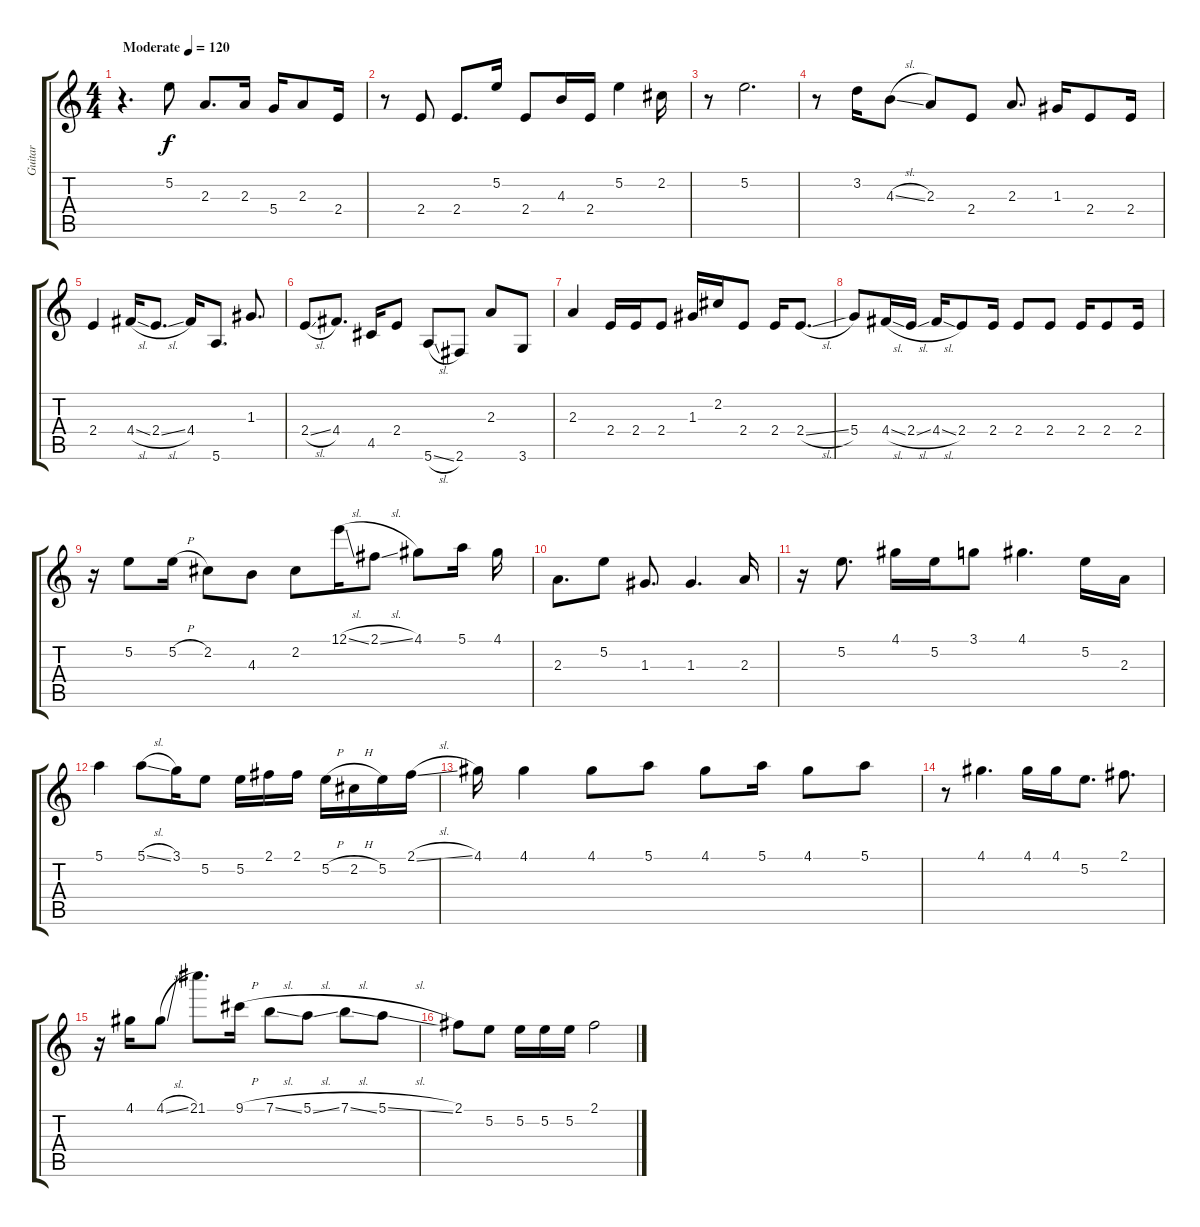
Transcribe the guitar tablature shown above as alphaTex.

\track ("Guitar" "Guitar") {instrument acousticguitarsteel}
\staff {score tabs}
\tuning (E4 B3 G3 D3 A2 E2) {hide}
\ts (4 4)
\tempo (120 "Moderate")
\clef g2
\ks c
r.4{d dy f instrument acousticguitarsteel} 5.2.8 2.3.8{d} 2.3.16 5.4.16 2.3.8 2.4.16 |
r.8 2.4.8 2.4.8{d} 5.2.16 2.4.8 4.3.16 2.4.16 5.2.4 2.2.16 |
r.8 5.2.2{d} |
r.8 3.2.16 4.3{sl}.8 2.3.8 2.4.8 2.3.8{d} 1.3.16 2.4.8 2.4.16 |
2.4.4 4.4{sl}.16 2.4{sl}.8{d} 4.4.16 5.6.8{d} 1.3.8{d} |
2.4{sl}.8 4.4.8{d} 4.5.16 2.4.8 5.6{sl}.8 2.6.8 2.3.8 3.6.8 |
2.3.4 2.4.16 2.4.16 2.4.8 1.3.16 2.2.16 2.4.8 2.4.16 2.4{sl}.8{d} |
5.4.8 4.4{sl}.16 2.4{sl}.16 4.4{sl}.16 2.4.8 2.4.16 2.4.8 2.4.8 2.4.16 2.4.8 2.4.16 |
r.16 5.2.8 5.2{h}.16 2.2.8 4.3.8 2.2.8 12.1{sl}.16 2.1{sl}.8 4.1.8 5.1.16 4.1.16 |
2.3.8{d} 5.2.8 1.3.8{d} 1.3.4{d} 2.3.16 |
r.16 5.2.8{d} 4.1.16 5.2.16 3.1.8 4.1.4{d} 5.2.16 2.3.16 |
5.1.4 5.1{sl}.8 3.1.16 5.2.8 5.2.16 2.1.16 2.1.16 5.2{h}.16 2.2{h}.16 5.2.16 2.1{sl}.16 |
4.1.16 4.1.4 4.1.8 5.1.8 4.1.8 5.1.16 4.1.8 5.1.8 |
r.8 4.1.4{d} 4.1.16 4.1.16 5.2.8{d} 2.1.8{d} |
r.16 4.1.16 4.1{sl}.8 21.1.8{d} 9.1{h}.16 7.1{sl}.8 5.1{sl}.8 7.1{sl}.8 5.1{sl}.8 |
2.1.8 5.2.8 5.2.16 5.2.16 5.2.16 2.1.2
